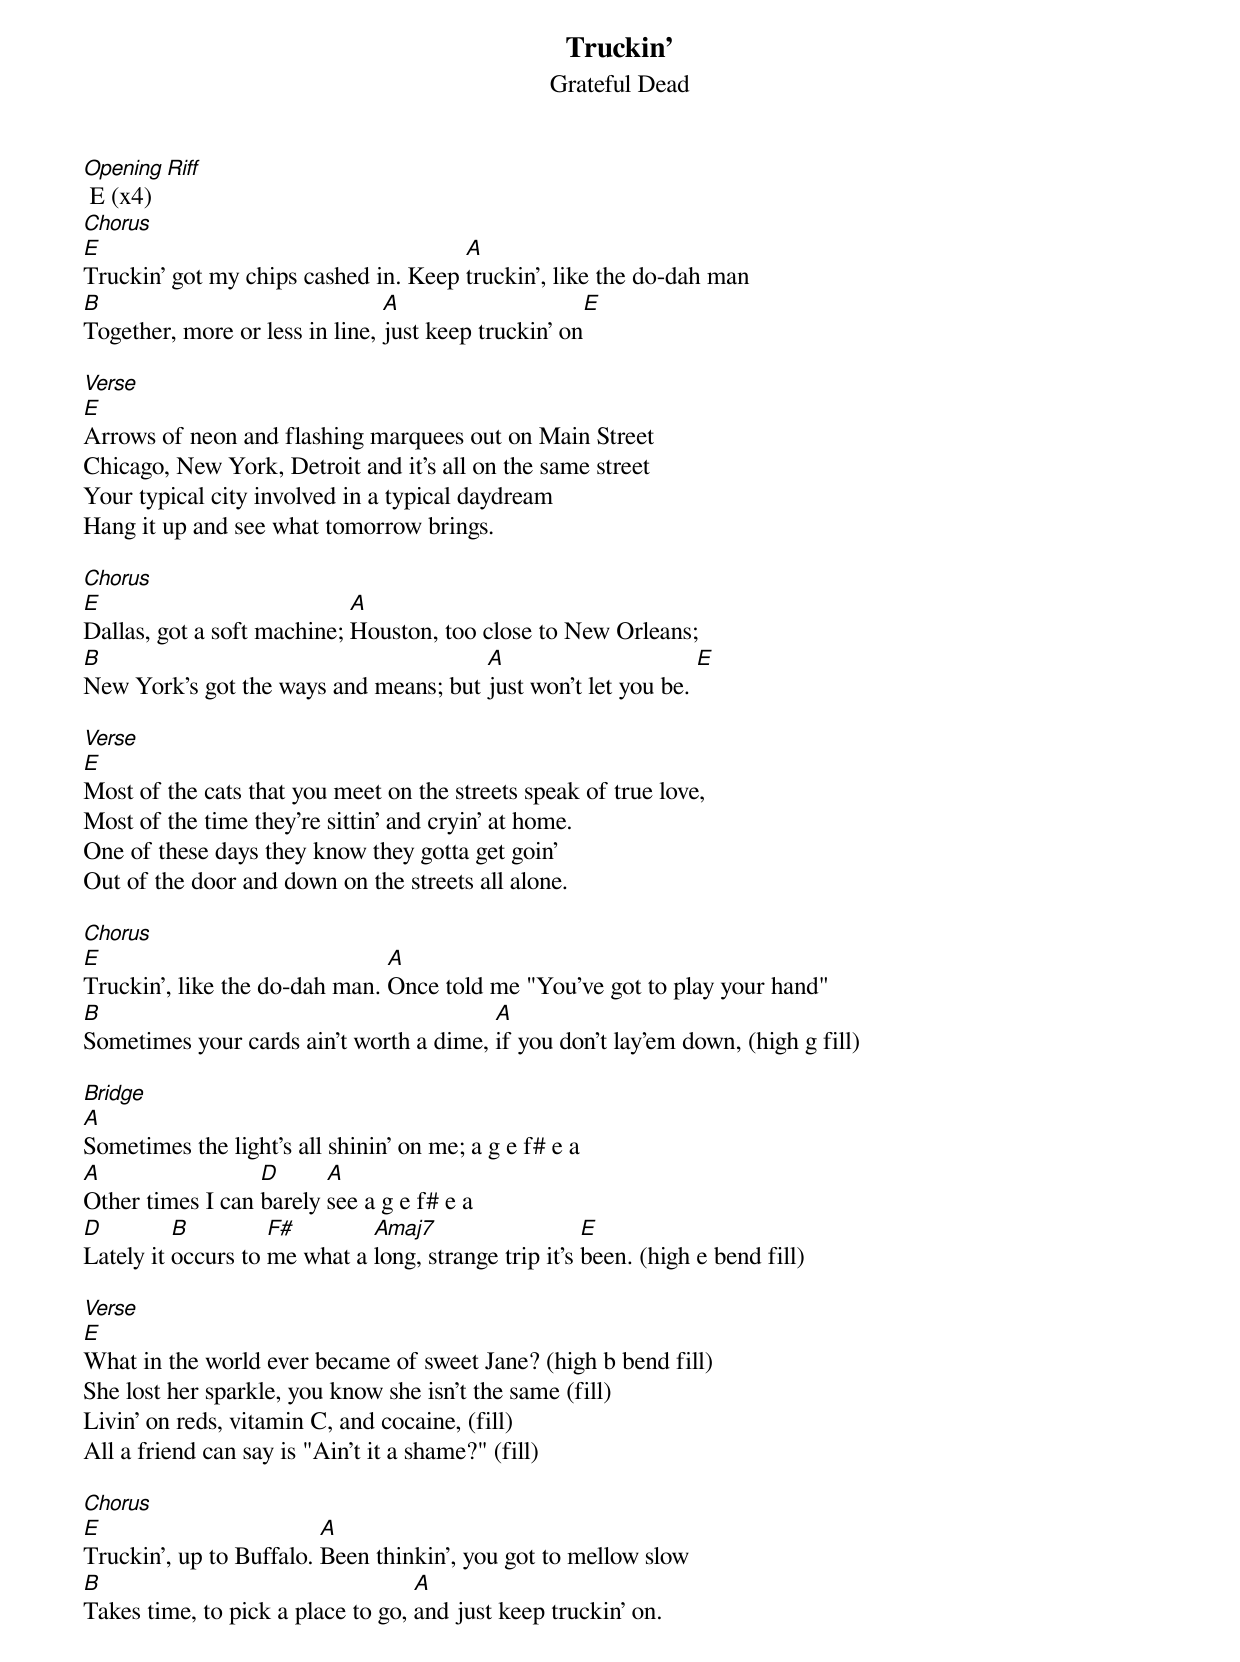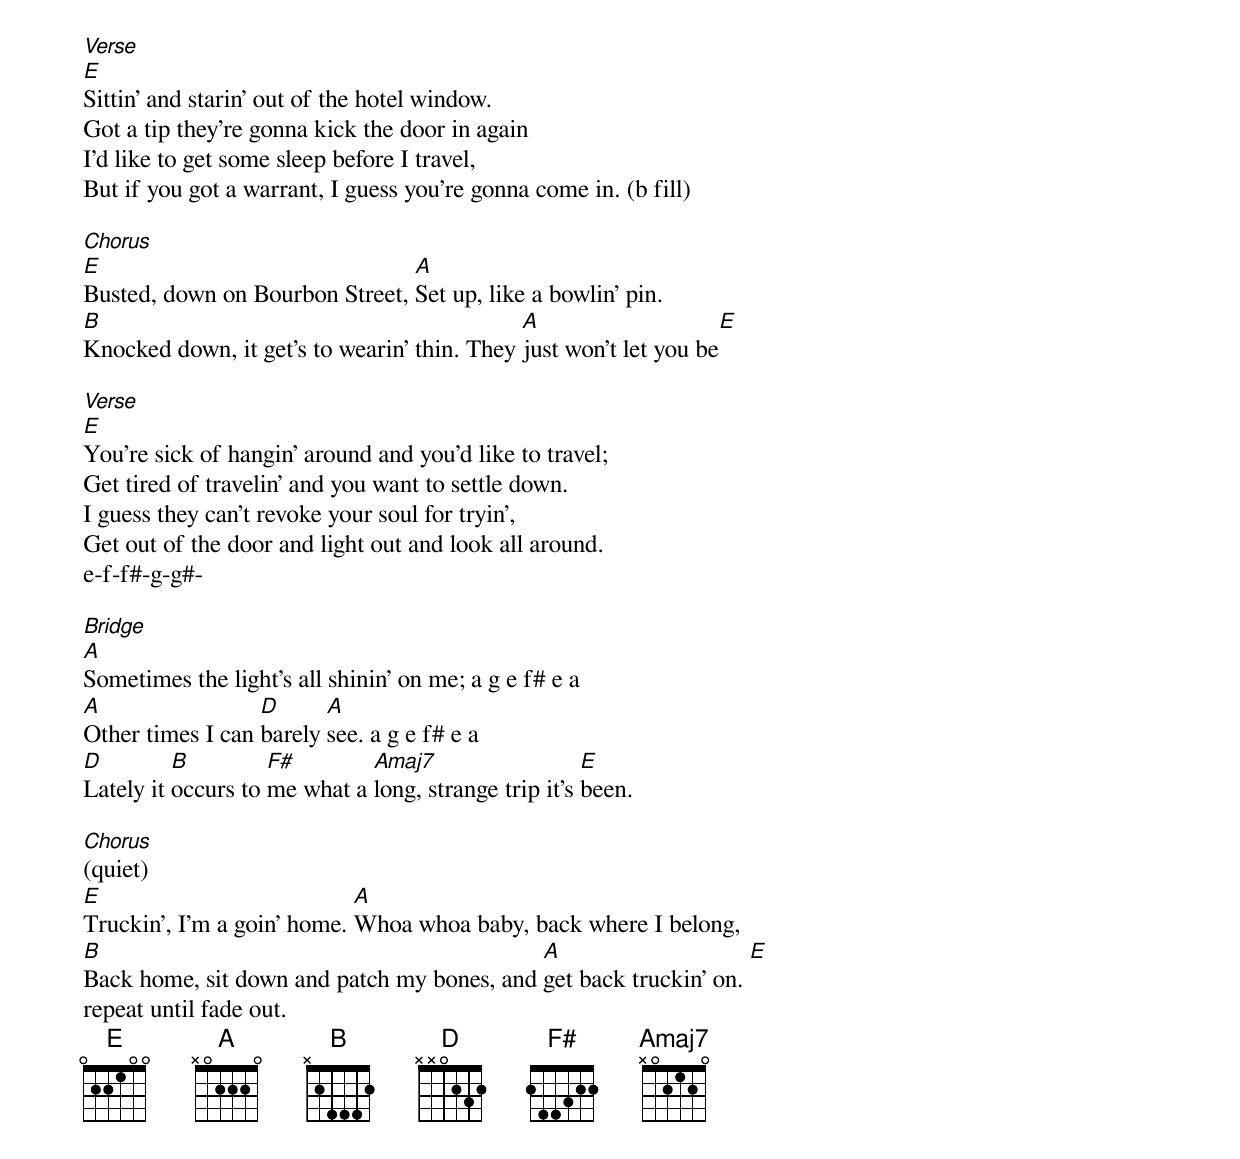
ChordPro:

{title:Truckin'}
{subtitle:Grateful Dead}
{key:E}
[Opening Riff] E (x4)
[Chorus]
[E]Truckin' got my chips cashed in. Keep [A]truckin', like the do-dah man
[B]Together, more or less in line, [A]just keep truckin' on[E]

[Verse]
[E]Arrows of neon and flashing marquees out on Main Street
Chicago, New York, Detroit and it's all on the same street
Your typical city involved in a typical daydream
Hang it up and see what tomorrow brings.

[Chorus]
[E]Dallas, got a soft machine; [A]Houston, too close to New Orleans;
[B]New York's got the ways and means; but [A]just won't let you be. [E]

[Verse]
[E]Most of the cats that you meet on the streets speak of true love,
Most of the time they're sittin' and cryin' at home.
One of these days they know they gotta get goin'
Out of the door and down on the streets all alone.

[Chorus]
[E]Truckin', like the do-dah man. [A]Once told me "You've got to play your hand"
[B]Sometimes your cards ain't worth a dime, [A]if you don't lay'em down, (high g fill)

[Bridge]
[A]Sometimes the light's all shinin' on me; a g e f# e a
[A]Other times I can [D]barely [A]see a g e f# e a
[D]Lately it [B]occurs to [F#]me what a [Amaj7]long, strange trip it's [E]been. (high e bend fill)

[Verse]
[E]What in the world ever became of sweet Jane? (high b bend fill)
She lost her sparkle, you know she isn't the same (fill)
Livin' on reds, vitamin C, and cocaine, (fill)
All a friend can say is "Ain't it a shame?" (fill)

[Chorus]
[E]Truckin', up to Buffalo. [A]Been thinkin', you got to mellow slow
[B]Takes time, to pick a place to go, [A]and just keep truckin' on.

[Verse]
[E]Sittin' and starin' out of the hotel window.
Got a tip they're gonna kick the door in again
I'd like to get some sleep before I travel,
But if you got a warrant, I guess you're gonna come in. (b fill)

[Chorus]
[E]Busted, down on Bourbon Street, [A]Set up, like a bowlin' pin.
[B]Knocked down, it get's to wearin' thin. They [A]just won't let you be[E]

[Verse]
[E]You're sick of hangin' around and you'd like to travel;
Get tired of travelin' and you want to settle down.
I guess they can't revoke your soul for tryin',
Get out of the door and light out and look all around.
e-f-f#-g-g#-

[Bridge]
[A]Sometimes the light's all shinin' on me; a g e f# e a
[A]Other times I can [D]barely [A]see. a g e f# e a
[D]Lately it [B]occurs to [F#]me what a [Amaj7]long, strange trip it's [E]been.

[Chorus](quiet)
[E]Truckin', I'm a goin' home. [A]Whoa whoa baby, back where I belong,
[B]Back home, sit down and patch my bones, and [A]get back truckin' on. [E]
repeat until fade out.
